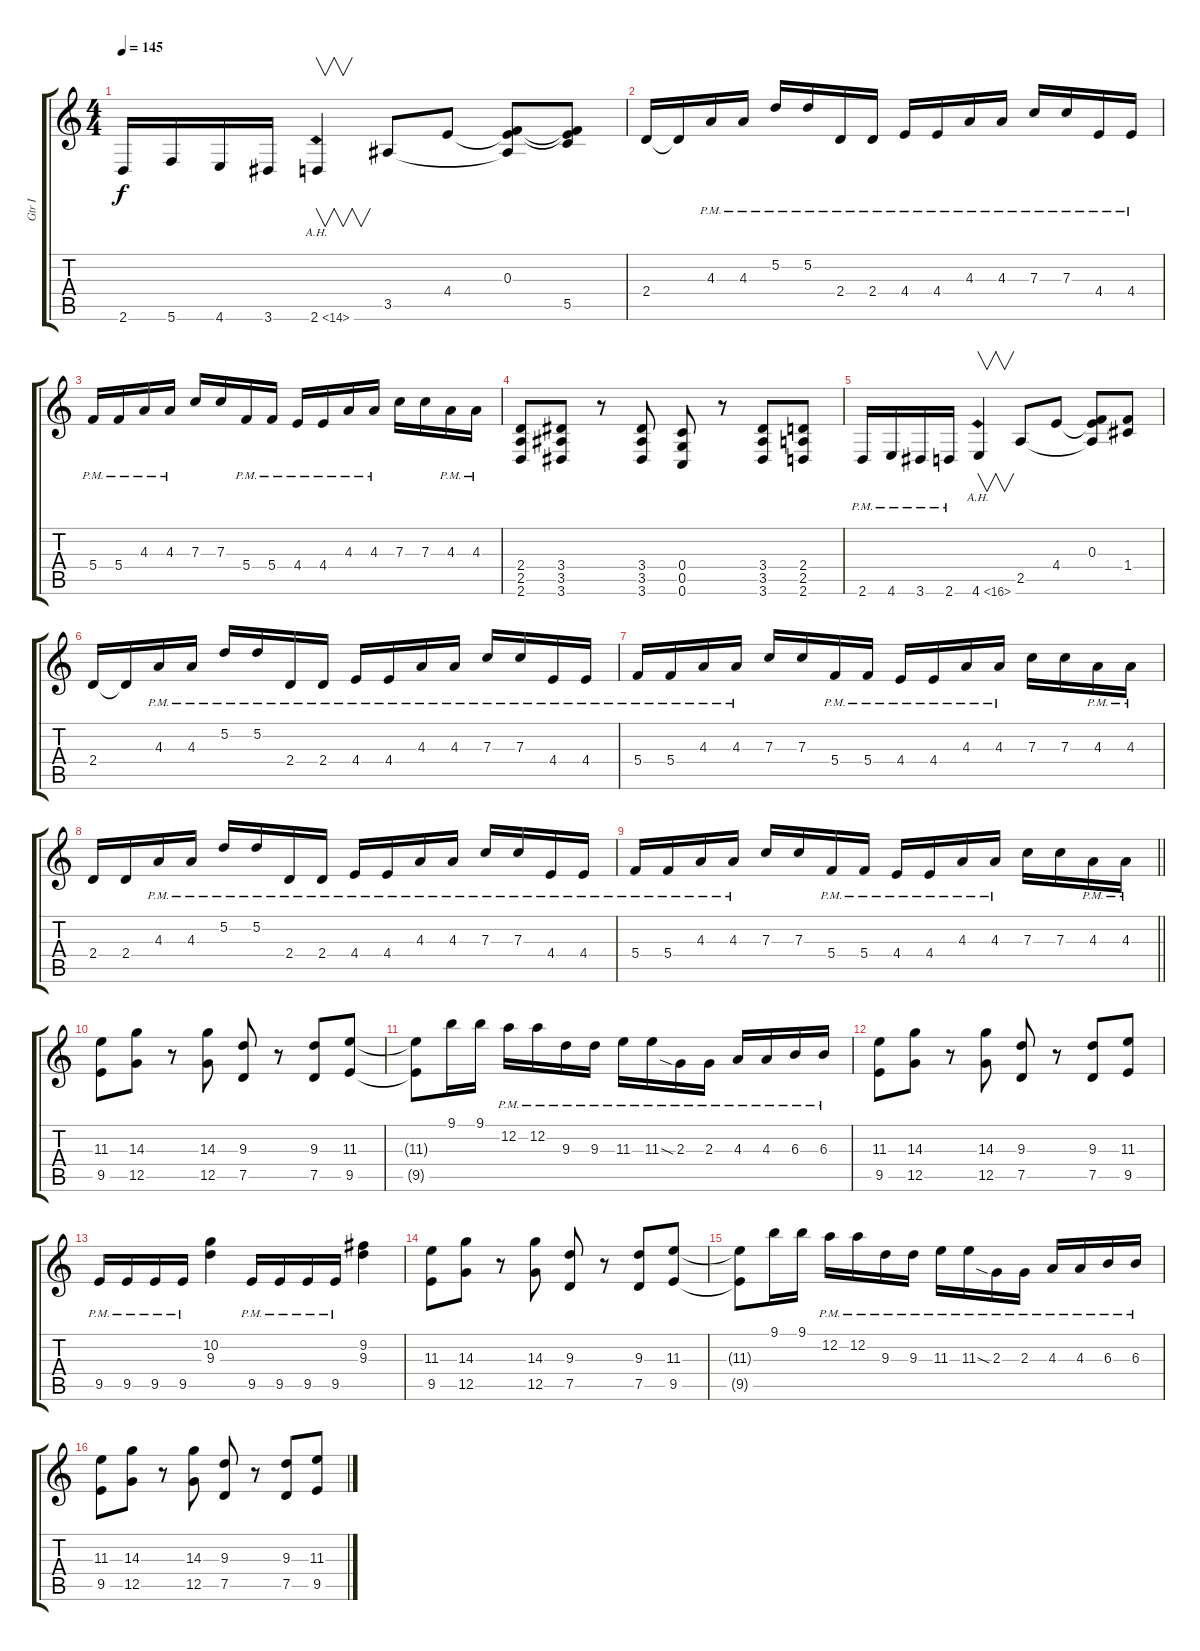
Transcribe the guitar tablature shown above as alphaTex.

\track ("Gtr I" "Gtr I") {instrument overdrivenguitar}
\staff {score tabs}
\tuning (D4 A3 F3 C3 G2 C2) {hide}
\ts (4 4)
\tempo 145
\clef g2
\ks c
2.6.16{dy f} 5.6.16 4.6.16 3.6.16 2.6{ah 12}.4{v} 3.5.8 4.4.8 (0.3 4.4{t} 3.5{t}).8 (0.3{t} 4.4{t} 5.5).8 |
2.4.16 2.4{t}.16 4.3{pm}.16 4.3{pm}.16 5.2{pm}.16 5.2{pm}.16 2.4{pm}.16 2.4{pm}.16 4.4{pm}.16 4.4{pm}.16 4.3{pm}.16 4.3{pm}.16 7.3{pm}.16 7.3{pm}.16 4.4{pm}.16 4.4{pm}.16 |
5.4{pm}.16 5.4{pm}.16 4.3{pm}.16 4.3{pm}.16 7.3.16 7.3.16 5.4{pm}.16 5.4{pm}.16 4.4{pm}.16 4.4{pm}.16 4.3{pm}.16 4.3{pm}.16 7.3.16 7.3.16 4.3{pm}.16 4.3{pm}.16 |
(2.4 2.5 2.6).8 (3.4 3.5 3.6).8 r.8 (3.4 3.5 3.6).8 (0.4 0.5 0.6).8 r.8 (3.4 3.5 3.6).8 (2.4 2.5 2.6).8 |
2.6{pm}.16 4.6{pm}.16 3.6{pm}.16 2.6{pm}.16 4.6{ah 12}.4{v} 2.5.8 4.4.8 (0.3 4.4{t} 2.5{t}).8 (0.3{t} 1.4).8 |
2.4.16 2.4{t}.16 4.3{pm}.16 4.3{pm}.16 5.2{pm}.16 5.2{pm}.16 2.4{pm}.16 2.4{pm}.16 4.4{pm}.16 4.4{pm}.16 4.3{pm}.16 4.3{pm}.16 7.3{pm}.16 7.3{pm}.16 4.4{pm}.16 4.4{pm}.16 |
5.4{pm}.16 5.4{pm}.16 4.3{pm}.16 4.3{pm}.16 7.3.16 7.3.16 5.4{pm}.16 5.4{pm}.16 4.4{pm}.16 4.4{pm}.16 4.3{pm}.16 4.3{pm}.16 7.3.16 7.3.16 4.3{pm}.16 4.3{pm}.16 |
2.4.16 2.4.16 4.3{pm}.16 4.3{pm}.16 5.2{pm}.16 5.2{pm}.16 2.4{pm}.16 2.4{pm}.16 4.4{pm}.16 4.4{pm}.16 4.3{pm}.16 4.3{pm}.16 7.3{pm}.16 7.3{pm}.16 4.4{pm}.16 4.4{pm}.16 |
\barLineRight lightlight
5.4{pm}.16 5.4{pm}.16 4.3{pm}.16 4.3{pm}.16 7.3.16 7.3.16 5.4{pm}.16 5.4{pm}.16 4.4{pm}.16 4.4{pm}.16 4.3{pm}.16 4.3{pm}.16 7.3.16 7.3.16 4.3{pm}.16 4.3{pm}.16 |
(11.3 9.5).8 (14.3 12.5).8 r.8 (14.3 12.5).8 (9.3 7.5).8 r.8 (9.3 7.5).8 (11.3 9.5).8 |
(11.3{t} 9.5{t}).8 9.1.16 9.1.16 12.2{pm}.16 12.2{pm}.16 9.3{pm}.16 9.3{pm}.16 11.3{pm}.16 11.3{pm}.16 2.3{sia pm}.16 2.3{pm}.16 4.3{pm}.16 4.3{pm}.16 6.3{pm}.16 6.3{pm}.16 |
(11.3 9.5).8 (14.3 12.5).8 r.8 (14.3 12.5).8 (9.3 7.5).8 r.8 (9.3 7.5).8 (11.3 9.5).8 |
9.5{pm}.16 9.5{pm}.16 9.5{pm}.16 9.5{pm}.16 (10.2 9.3).4 9.5{pm}.16 9.5{pm}.16 9.5{pm}.16 9.5{pm}.16 (9.2 9.3).4 |
(11.3 9.5).8 (14.3 12.5).8 r.8 (14.3 12.5).8 (9.3 7.5).8 r.8 (9.3 7.5).8 (11.3 9.5).8 |
(11.3{t} 9.5{t}).8 9.1.16 9.1.16 12.2{pm}.16 12.2{pm}.16 9.3{pm}.16 9.3{pm}.16 11.3{pm}.16 11.3{pm}.16 2.3{sia pm}.16 2.3{pm}.16 4.3{pm}.16 4.3{pm}.16 6.3{pm}.16 6.3{pm}.16 |
(11.3 9.5).8 (14.3 12.5).8 r.8 (14.3 12.5).8 (9.3 7.5).8 r.8 (9.3 7.5).8 (11.3 9.5).8
